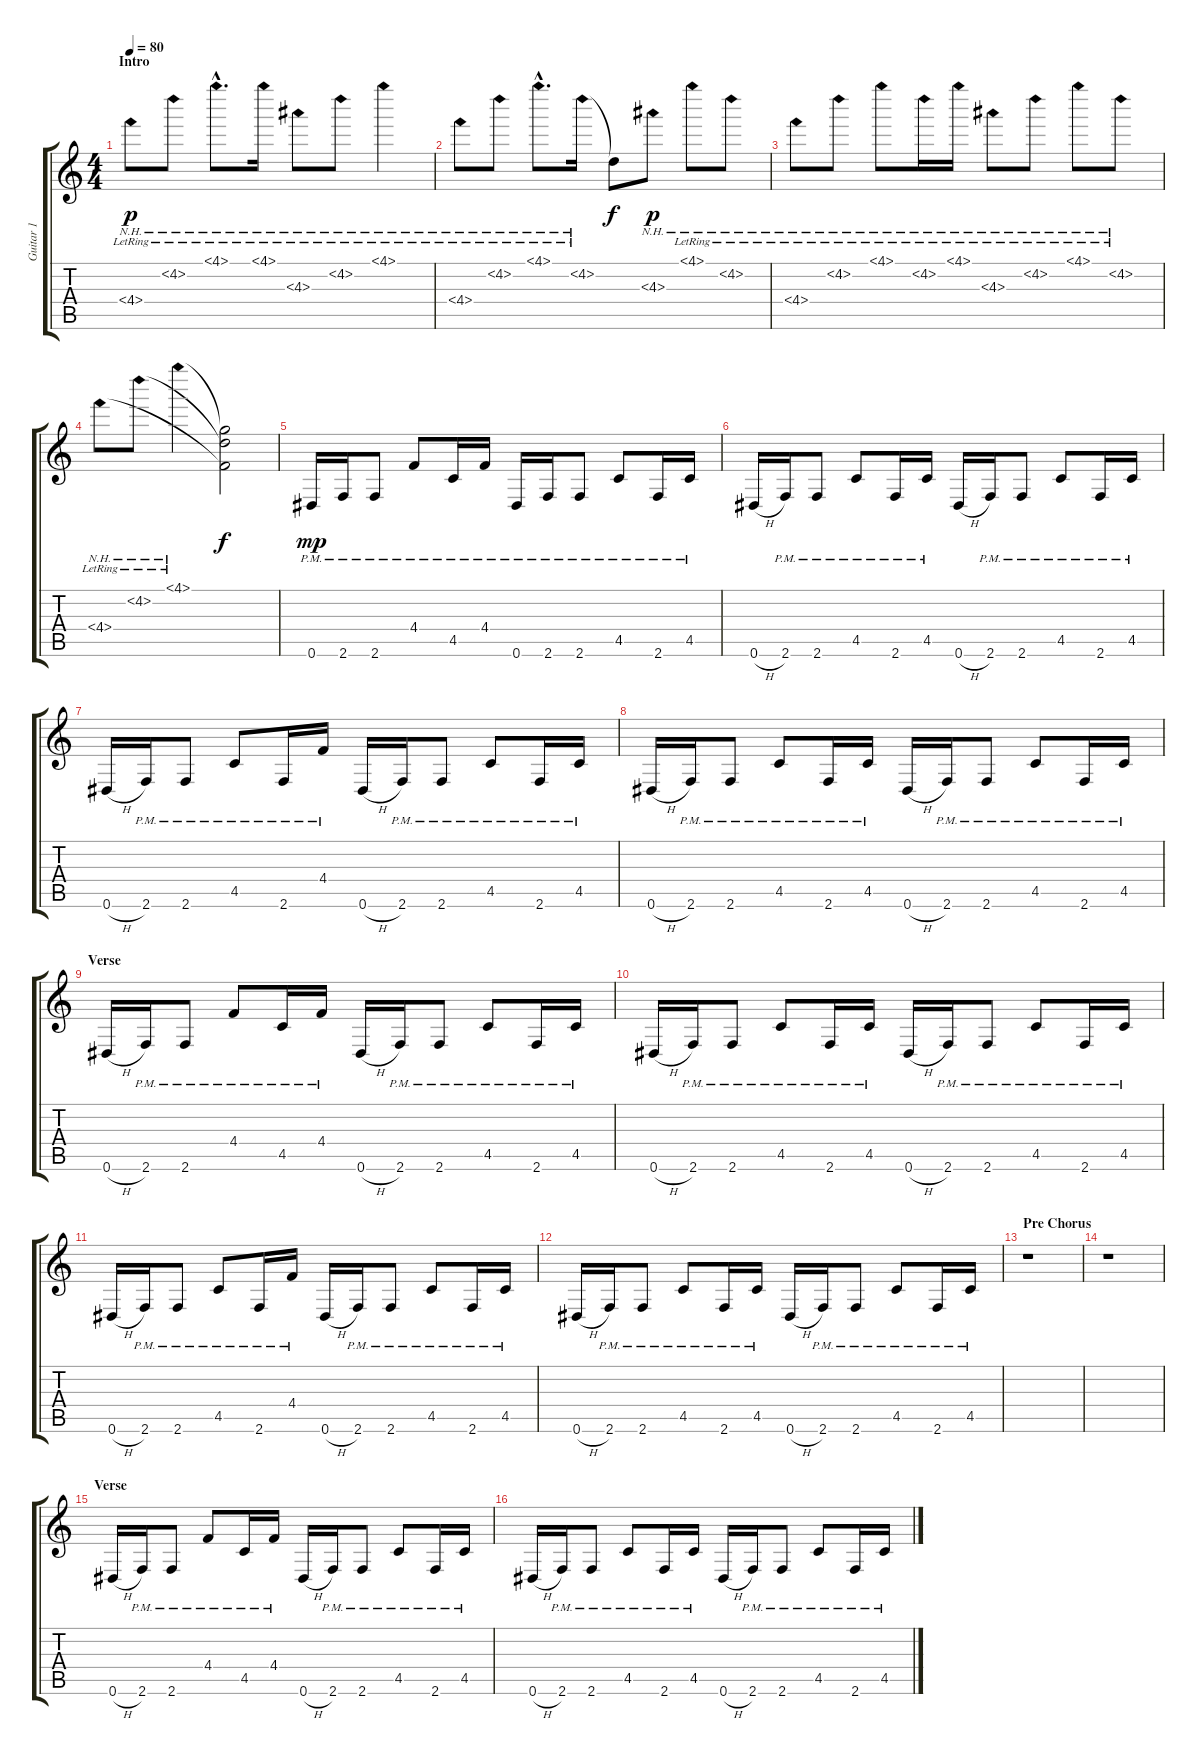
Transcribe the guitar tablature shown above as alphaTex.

\track ("Guitar 1" "Guitar 1") {instrument electricguitarclean}
\staff {score tabs}
\tuning (Eb4 Bb3 Gb3 Db3 Ab2 Eb2) {hide}
\ts (4 4)
\section ("" "Intro")
\tempo 80
\clef g2
\ks c
4.4{nh lr}.8{dy p instrument electricguitarclean} 4.2{nh lr}.8 4.1{nh hac lr}.8{d} 4.1{nh lr}.16 4.3{nh lr}.8 4.2{nh lr}.8 4.1{nh lr}.4 |
4.4{nh lr}.8 4.2{nh lr}.8 4.1{nh hac lr}.8{d} 4.2{nh lr}.16 4.2{t}.8{dy f} 4.3{nh}.8{dy p} 4.1{nh lr}.8 4.2{nh lr}.8 |
4.4{nh lr}.8 4.2{nh lr}.8 4.1{nh lr}.8 4.2{nh lr}.16 4.1{nh lr}.16 4.3{nh lr}.8 4.2{nh lr}.8 4.1{nh lr}.8 4.2{nh lr}.8 |
4.4{nh lr}.8 4.2{nh lr}.8 4.1{nh lr}.4 (4.1{t} 4.2{t} 4.4{t}).2{dy f} |
0.6{pm}.16{dy mp} 2.6{pm}.16 2.6{pm}.8 4.4{pm}.8 4.5{pm}.16 4.4{pm}.16 0.6{pm}.16 2.6{pm}.16 2.6{pm}.8 4.5{pm}.8 2.6{pm}.16 4.5{pm}.16 |
0.6{h}.16 2.6{pm}.16 2.6{pm}.8 4.5{pm}.8 2.6{pm}.16 4.5{pm}.16 0.6{h}.16 2.6{pm}.16 2.6{pm}.8 4.5{pm}.8 2.6{pm}.16 4.5{pm}.16 |
0.6{h}.16 2.6{pm}.16 2.6{pm}.8 4.5{pm}.8 2.6{pm}.16 4.4{pm}.16 0.6{h}.16 2.6{pm}.16 2.6{pm}.8 4.5{pm}.8 2.6{pm}.16 4.5{pm}.16 |
0.6{h}.16 2.6{pm}.16 2.6{pm}.8 4.5{pm}.8 2.6{pm}.16 4.5{pm}.16 0.6{h}.16 2.6{pm}.16 2.6{pm}.8 4.5{pm}.8 2.6{pm}.16 4.5{pm}.16 |
\section ("" "Verse")
0.6{h}.16 2.6{pm}.16 2.6{pm}.8 4.4{pm}.8 4.5{pm}.16 4.4{pm}.16 0.6{h}.16 2.6{pm}.16 2.6{pm}.8 4.5{pm}.8 2.6{pm}.16 4.5{pm}.16 |
0.6{h}.16 2.6{pm}.16 2.6{pm}.8 4.5{pm}.8 2.6{pm}.16 4.5{pm}.16 0.6{h}.16 2.6{pm}.16 2.6{pm}.8 4.5{pm}.8 2.6{pm}.16 4.5{pm}.16 |
0.6{h}.16 2.6{pm}.16 2.6{pm}.8 4.5{pm}.8 2.6{pm}.16 4.4{pm}.16 0.6{h}.16 2.6{pm}.16 2.6{pm}.8 4.5{pm}.8 2.6{pm}.16 4.5{pm}.16 |
0.6{h}.16 2.6{pm}.16 2.6{pm}.8 4.5{pm}.8 2.6{pm}.16 4.5{pm}.16 0.6{h}.16 2.6{pm}.16 2.6{pm}.8 4.5{pm}.8 2.6{pm}.16 4.5{pm}.16 |
\section ("" "Pre Chorus")
r.1 |
r.1 |
\section ("" "Verse")
0.6{h}.16 2.6{pm}.16 2.6{pm}.8 4.4{pm}.8 4.5{pm}.16 4.4{pm}.16 0.6{h}.16 2.6{pm}.16 2.6{pm}.8 4.5{pm}.8 2.6{pm}.16 4.5{pm}.16 |
0.6{h}.16 2.6{pm}.16 2.6{pm}.8 4.5{pm}.8 2.6{pm}.16 4.5{pm}.16 0.6{h}.16 2.6{pm}.16 2.6{pm}.8 4.5{pm}.8 2.6{pm}.16 4.5{pm}.16
